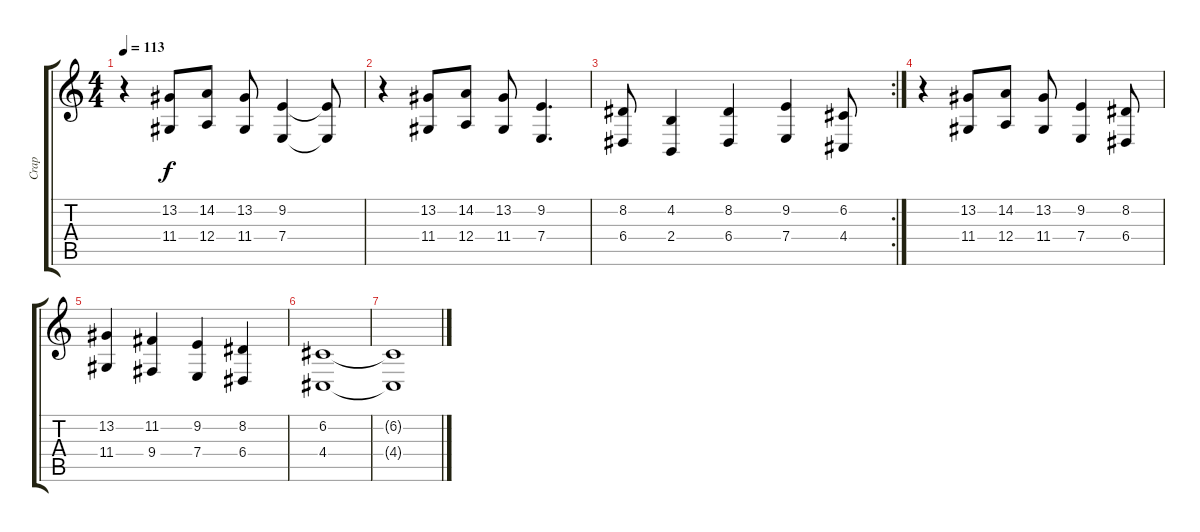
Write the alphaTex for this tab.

\track ("Crap" "Crap") {instrument electricgrandpiano}
\staff {score tabs}
\tuning (B3 G3 D3 A2 E2 B1) {hide}
\ts (4 4)
\tempo 113
\clef g2
\ks c
r.4{dy f} (13.2 11.4).8 (14.2 12.4).8 (13.2 11.4).8 (9.2 7.4).4 (9.2{t} 7.4{t}).8 |
r.4 (13.2 11.4).8 (14.2 12.4).8 (13.2 11.4).8 (9.2 7.4).4{d} |
\rc 2
(8.2 6.4).8 (4.2 2.4).4 (8.2 6.4).4 (9.2 7.4).4 (6.2 4.4).8 |
r.4 (13.2 11.4).8 (14.2 12.4).8 (13.2 11.4).8 (9.2 7.4).4 (8.2 6.4).8 |
(13.2 11.4).4 (11.2 9.4).4 (9.2 7.4).4 (8.2 6.4).4 |
(6.2 4.4).1 |
(6.2{t} 4.4{t}).1
